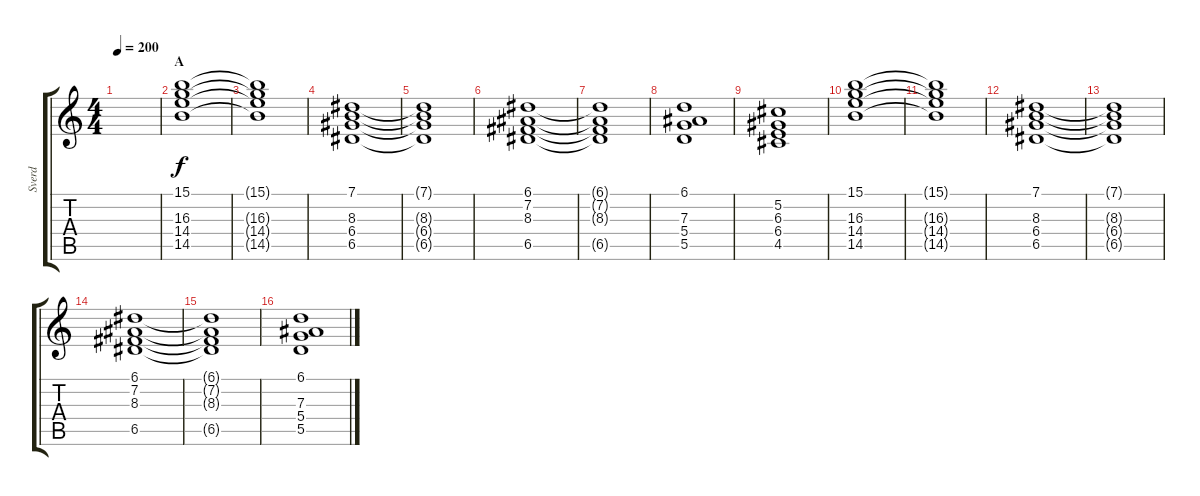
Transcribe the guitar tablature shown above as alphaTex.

\track ("Sverd" "Sverd") {instrument stringensemble1}
\staff {score tabs}
\tuning (E4 B3 G4 D4 A3 E3) {hide}
\ts (4 4)
\tempo 200
\clef g2
\ks c
|
\section ("" "A")
(15.1 16.3 14.4 14.5).1 |
(15.1{t} 16.3{t} 14.4{t} 14.5{t}).1 |
(7.1 8.3 6.4 6.5).1 |
(7.1{t} 8.3{t} 6.4{t} 6.5{t}).1 |
(6.1 7.2 8.3 6.5).1 |
(6.1{t} 7.2{t} 8.3{t} 6.5{t}).1 |
(6.1 7.3 5.4 5.5).1 |
(5.2 6.3 6.4 4.5).1 |
(15.1 16.3 14.4 14.5).1 |
(15.1{t} 16.3{t} 14.4{t} 14.5{t}).1 |
(7.1 8.3 6.4 6.5).1 |
(7.1{t} 8.3{t} 6.4{t} 6.5{t}).1 |
(6.1 7.2 8.3 6.5).1 |
(6.1{t} 7.2{t} 8.3{t} 6.5{t}).1 |
(6.1 7.3 5.4 5.5).1
